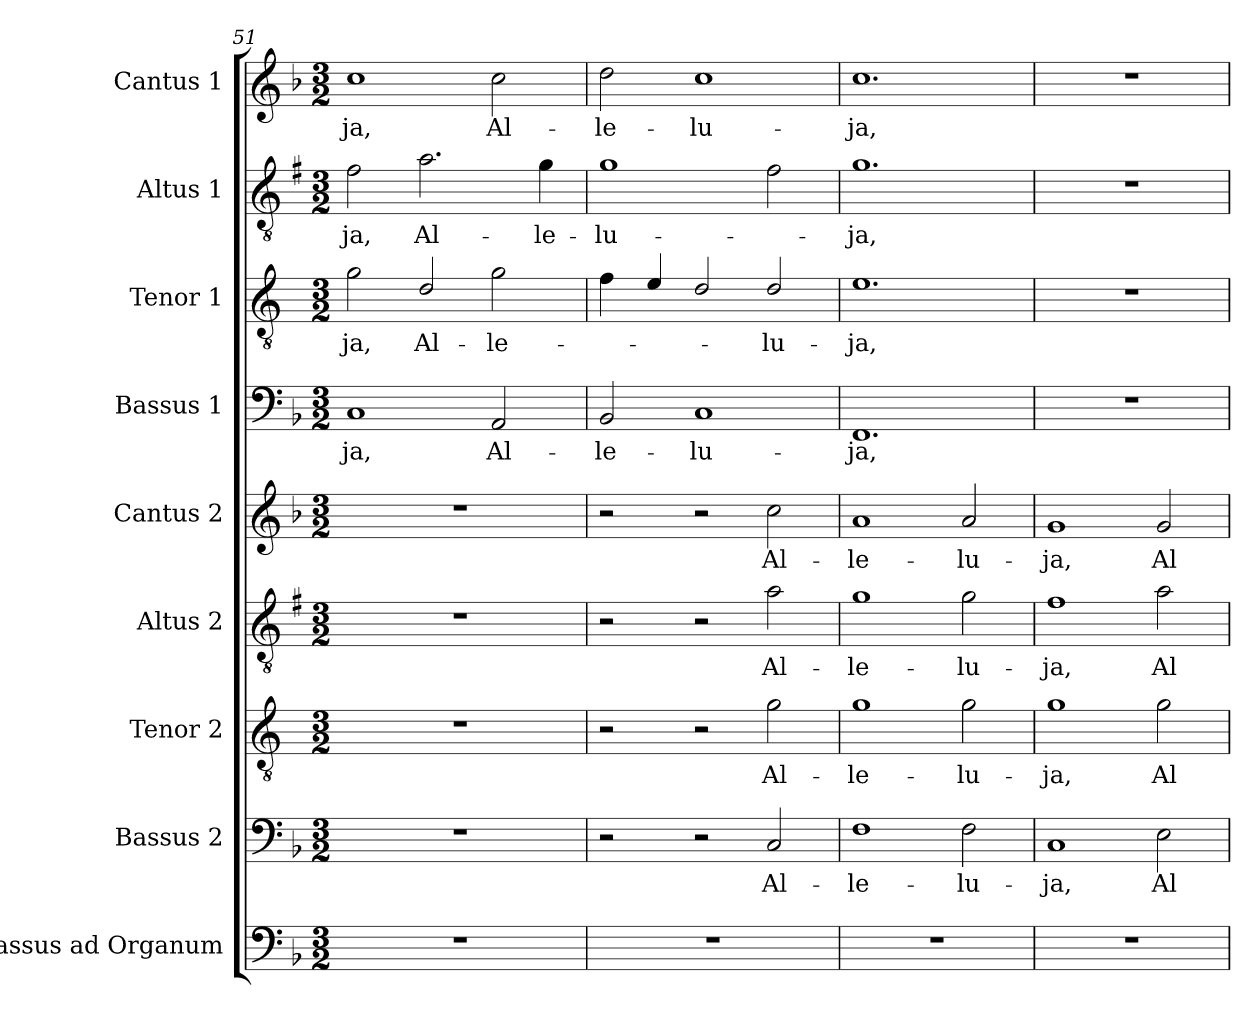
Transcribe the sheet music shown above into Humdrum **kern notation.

**kern	**kern	**text	**kern	**text	**kern	**text	**kern	**text	**kern	**text	**kern	**text	**kern	**text	**kern	**text
*part9	*part8	*part8	*part7	*part7	*part6	*part6	*part5	*part5	*part4	*part4	*part3	*part3	*part2	*part2	*part1	*part1
*staff9	*staff8	*staff8	*staff7	*staff7	*staff6	*staff6	*staff5	*staff5	*staff4	*staff4	*staff3	*staff3	*staff2	*staff2	*staff1	*staff1
*I"Bassus ad Organum	*I"Bassus 2	*	*I"Tenor 2	*	*I"Altus 2	*	*I"Cantus 2	*	*I"Bassus 1	*	*I"Tenor 1	*	*I"Altus 1	*	*I"Cantus 1	*
*I'Org	*I'B2	*	*I'T2	*	*I'A2	*	*I'C2	*	*I'B1	*	*I'T1	*	*I'A1	*	*I'C1	*
*clefF4	*clefF4	*	*clefGv2	*	*clefGv2	*	*clefG2	*	*clefF4	*	*clefGv2	*	*clefGv2	*	*clefG2	*
*	*	*	*ITrd4c7	*	*ITrd1c2	*	*	*	*	*	*ITrd4c7	*	*ITrd1c2	*	*	*
*k[b-]	*k[b-]	*	*k[b-]	*	*k[b-]	*	*k[b-]	*	*k[b-]	*	*k[b-]	*	*k[b-]	*	*k[b-]	*
*F:	*F:	*	*F:	*	*F:	*	*F:	*	*F:	*	*F:	*	*F:	*	*F:	*
*M3/2	*M3/2	*	*M3/2	*	*M3/2	*	*M3/2	*	*M3/2	*	*M3/2	*	*M3/2	*	*M3/2	*
=51	=51	=51	=51	=51	=51	=51	=51	=51	=51	=51	=51	=51	=51	=51	=51	=51
!	!	!	!	!	!	!	!	!	!	!LO:LY:b	!	!LO:LY:b	!	!LO:LY:b	!	!LO:LY:b
1.r	1.r	.	1.r	.	1.r	.	1.r	.	1C	-ja,	2c\	-ja,	2e\	-ja,	1cc	-ja,
!	!	!	!	!	!	!	!	!	!	!	!	!LO:LY:b	!	!LO:LY:b	!	!
.	.	.	.	.	.	.	.	.	.	.	2G/	Al-	2.g\	Al-	.	.
!	!	!	!	!	!	!	!	!	!	!LO:LY:b	!	!LO:LY:b	!	!	!	!LO:LY:b
.	.	.	.	.	.	.	.	.	2AA/	Al-	2c\	-le-	.	.	2cc\	Al-
!	!	!	!	!	!	!	!	!	!	!	!	!	!	!LO:LY:b	!	!
.	.	.	.	.	.	.	.	.	.	.	.	.	4f\	-le-	.	.
=52	=52	=52	=52	=52	=52	=52	=52	=52	=52	=52	=52	=52	=52	=52	=52	=52
!	!	!	!	!	!	!	!	!	!	!LO:LY:b	!	!	!	!LO:LY:b	!	!LO:LY:b
1.r	2r	.	2r	.	2r	.	2r	.	2BB-/	-le-	4B-\	.	1f	-lu-	2dd\	-le-
.	.	.	.	.	.	.	.	.	.	.	4A/	.	.	.	.	.
!	!	!	!	!	!	!	!	!	!	!LO:LY:b	!	!	!	!	!	!LO:LY:b
.	2r	.	2r	.	2r	.	2r	.	1C	-lu-	2G/	.	.	.	1cc	-lu-
!	!	!LO:LY:b	!	!LO:LY:b	!	!LO:LY:b	!	!LO:LY:b	!	!	!	!LO:LY:b	!	!	!	!
.	2C/	Al-	2c\	Al-	2g\	Al-	2cc\	Al-	.	.	2G/	-lu-	2e\	.	.	.
=53	=53	=53	=53	=53	=53	=53	=53	=53	=53	=53	=53	=53	=53	=53	=53	=53
!	!	!LO:LY:b	!	!LO:LY:b	!	!LO:LY:b	!	!LO:LY:b	!	!LO:LY:b	!	!LO:LY:b	!	!LO:LY:b	!	!LO:LY:b
1.r	1F	-le-	1c	-le-	1f	-le-	1a	-le-	1.FF	-ja,	1.A	-ja,	1.f	-ja,	1.cc	-ja,
!	!	!LO:LY:b	!	!LO:LY:b	!	!LO:LY:b	!	!LO:LY:b	!	!	!	!	!	!	!	!
.	2F\	-lu-	2c\	-lu-	2f\	-lu-	2a/	-lu-	.	.	.	.	.	.	.	.
=54	=54	=54	=54	=54	=54	=54	=54	=54	=54	=54	=54	=54	=54	=54	=54	=54
!	!	!LO:LY:b	!	!LO:LY:b	!	!LO:LY:b	!	!LO:LY:b	!	!	!	!	!	!	!	!
1.r	1C	-ja,	1c	-ja,	1e	-ja,	1g	-ja,	1.r	.	1.r	.	1.r	.	1.r	.
!	!	!LO:LY:b	!	!LO:LY:b	!	!LO:LY:b	!	!LO:LY:b	!	!	!	!	!	!	!	!
.	2E\	Al-	2c\	Al-	2g\	Al-	2g/	Al-	.	.	.	.	.	.	.	.
=	=	=	=	=	=	=	=	=	=	=	=	=	=	=	=	=
*-	*-	*-	*-	*-	*-	*-	*-	*-	*-	*-	*-	*-	*-	*-	*-	*-
